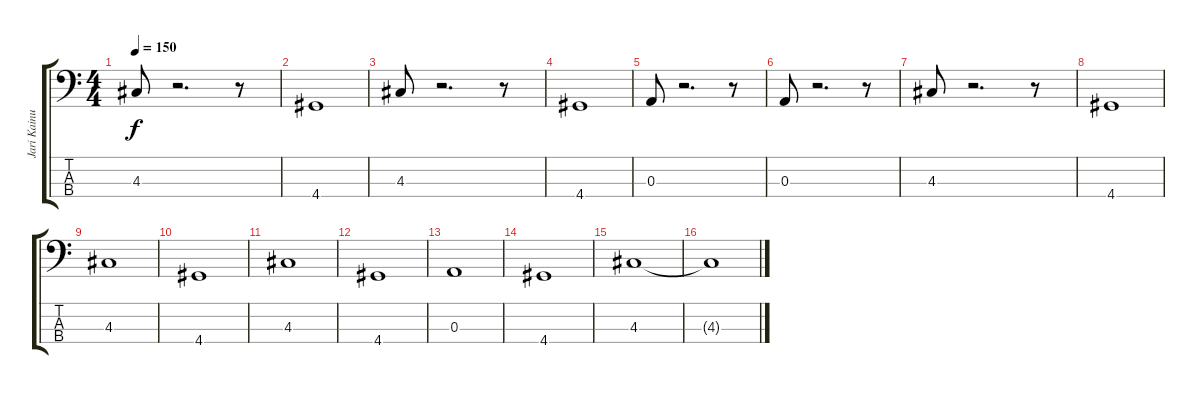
\track ("Jari Kainulainen" "Jari Kainu") {instrument electricbasspick}
\staff {score tabs}
\tuning (G2 D2 A1 E1) {hide}
\ts (4 4)
\tempo 150
\clef f4
\ks c
4.3.8{dy f} r.2{d} r.8 |
4.4.1 |
4.3.8 r.2{d} r.8 |
4.4.1 |
0.3.8 r.2{d} r.8 |
0.3.8 r.2{d} r.8 |
4.3.8 r.2{d} r.8 |
4.4.1 |
4.3.1 |
4.4.1 |
4.3.1 |
4.4.1 |
0.3.1 |
4.4.1 |
4.3.1 |
4.3{t}.1
